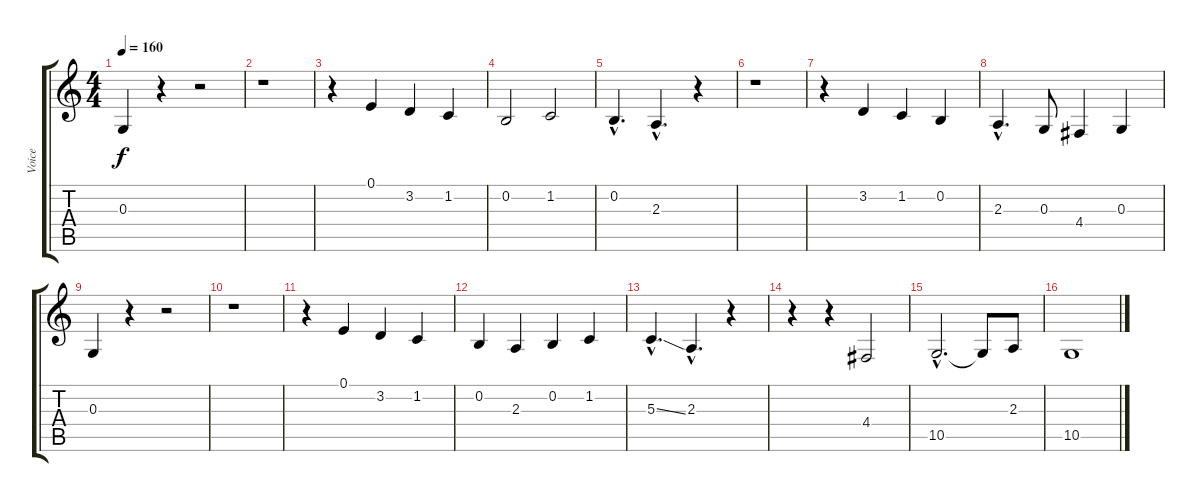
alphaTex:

\track ("Voice" "Voice") {instrument tenorsax}
\staff {score tabs}
\tuning (E4 B3 G3 D3 A2 E2) {hide}
\ts (4 4)
\tempo 160
\clef g2
\ks c
0.3.4{dy f} r.4 r.2 |
r.1 |
r.4 0.1.4 3.2.4 1.2.4 |
0.2.2 1.2.2 |
0.2{hac}.4{d} 2.3{hac}.4{d} r.4 |
r.1 |
r.4 3.2.4 1.2.4 0.2.4 |
2.3{hac}.4{d} 0.3.8 4.4.4 0.3.4 |
0.3.4 r.4 r.2 |
r.1 |
r.4 0.1.4 3.2.4 1.2.4 |
0.2.4 2.3.4 0.2.4 1.2.4 |
5.3{ss hac}.4{d} 2.3{hac}.4{d} r.4 |
r.4 r.4 4.4.2 |
10.5{hac}.2{d} 10.5{t}.8 2.3.8 |
10.5.1
